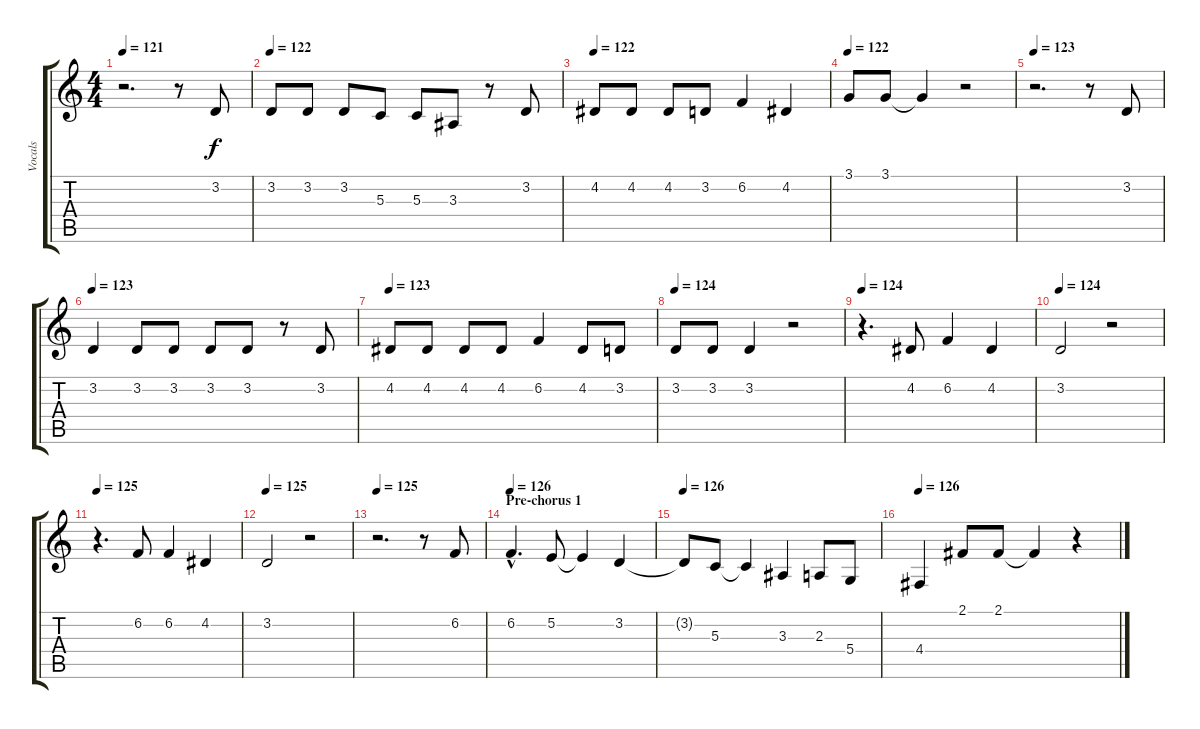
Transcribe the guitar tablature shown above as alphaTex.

\track ("Vocals" "Vocals") {instrument altosax}
\staff {score tabs}
\tuning (E4 B3 G3 D3 A2 E2) {hide}
\ts (4 4)
\tempo 121
\clef g2
\ks c
r.2{d dy f} r.8 3.2.8 |
\tempo 122
3.2.8 3.2.8 3.2.8 5.3.8 5.3.8 3.3.8 r.8 3.2.8 |
\tempo 122
4.2.8 4.2.8 4.2.8 3.2.8 6.2.4 4.2.4 |
\tempo 122
3.1.8 3.1.8 3.1{t}.4 r.2 |
\tempo 123
r.2{d} r.8 3.2.8 |
\tempo 123
3.2.4 3.2.8 3.2.8 3.2.8 3.2.8 r.8 3.2.8 |
\tempo 123
4.2.8 4.2.8 4.2.8 4.2.8 6.2.4 4.2.8 3.2.8 |
\tempo 124
3.2.8 3.2.8 3.2.4 r.2 |
\tempo 124
r.4{d} 4.2.8 6.2.4 4.2.4 |
\tempo 124
3.2.2 r.2 |
\tempo 125
r.4{d} 6.2.8 6.2.4 4.2.4 |
\tempo 125
3.2.2 r.2 |
\tempo 125
r.2{d} r.8 6.2.8 |
\section ("" "Pre-chorus 1")
\tempo 126
6.2{hac}.4{d} 5.2.8 5.2{t}.4 3.2.4 |
\tempo 126
3.2{t}.8 5.3.8 5.3{t}.4 3.3.4 2.3.8 5.4.8 |
\tempo 126
4.4.4 2.1.8 2.1.8 2.1{t}.4 r.4
